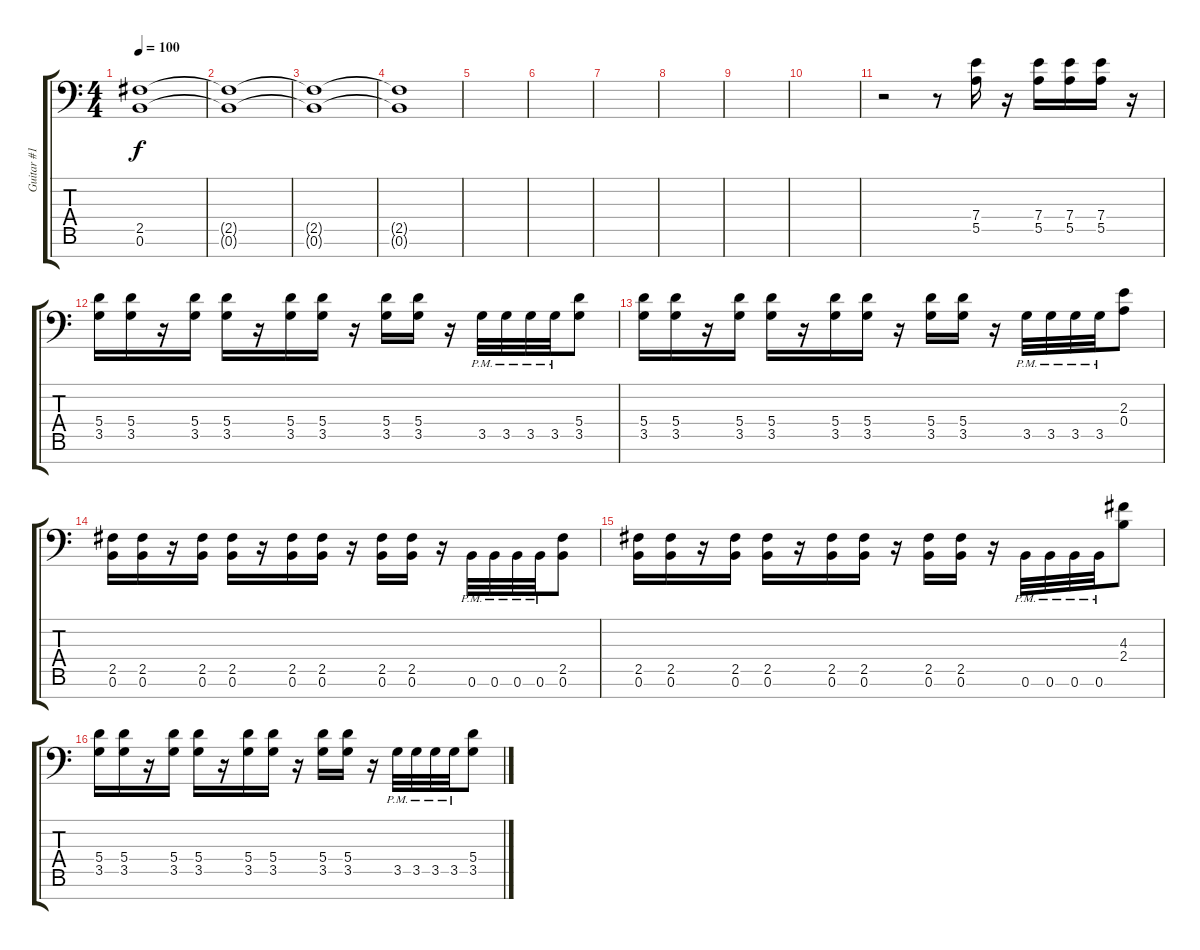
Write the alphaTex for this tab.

\track ("Guitar #1" "Guitar #1") {instrument distortionguitar}
\staff {score tabs}
\tuning (B3 Gb3 D3 A2 E2 B1 Gb1) {hide}
\ts (4 4)
\tempo 100
\clef f4
\ks c
(2.5{t} 0.6{t}).1{dy f} |
(2.5{t} 0.6{t}).1 |
(2.5{t} 0.6{t}).1 |
(2.5{t} 0.6{t}).1 |
|
|
|
|
|
|
r.2 r.8 (7.4 5.5).16 r.16 (7.4 5.5).16 (7.4 5.5).16 (7.4 5.5).16 r.16 |
(5.4 3.5).16 (5.4 3.5).16 r.16 (5.4 3.5).16 (5.4 3.5).16 r.16 (5.4 3.5).16 (5.4 3.5).16 r.16 (5.4 3.5).16 (5.4 3.5).16 r.16 3.5{pm}.32 3.5{pm}.32 3.5{pm}.32 3.5{pm}.32 (5.4 3.5).8 |
(5.4 3.5).16 (5.4 3.5).16 r.16 (5.4 3.5).16 (5.4 3.5).16 r.16 (5.4 3.5).16 (5.4 3.5).16 r.16 (5.4 3.5).16 (5.4 3.5).16 r.16 3.5{pm}.32 3.5{pm}.32 3.5{pm}.32 3.5{pm}.32 (2.3 0.4).8 |
(2.5 0.6).16 (2.5 0.6).16 r.16 (2.5 0.6).16 (2.5 0.6).16 r.16 (2.5 0.6).16 (2.5 0.6).16 r.16 (2.5 0.6).16 (2.5 0.6).16 r.16 0.6{pm}.32 0.6{pm}.32 0.6{pm}.32 0.6{pm}.32 (2.5 0.6).8 |
(2.5 0.6).16 (2.5 0.6).16 r.16 (2.5 0.6).16 (2.5 0.6).16 r.16 (2.5 0.6).16 (2.5 0.6).16 r.16 (2.5 0.6).16 (2.5 0.6).16 r.16 0.6{pm}.32 0.6{pm}.32 0.6{pm}.32 0.6{pm}.32 (4.3 2.4).8 |
(5.4 3.5).16 (5.4 3.5).16 r.16 (5.4 3.5).16 (5.4 3.5).16 r.16 (5.4 3.5).16 (5.4 3.5).16 r.16 (5.4 3.5).16 (5.4 3.5).16 r.16 3.5{pm}.32 3.5{pm}.32 3.5{pm}.32 3.5{pm}.32 (5.4 3.5).8
